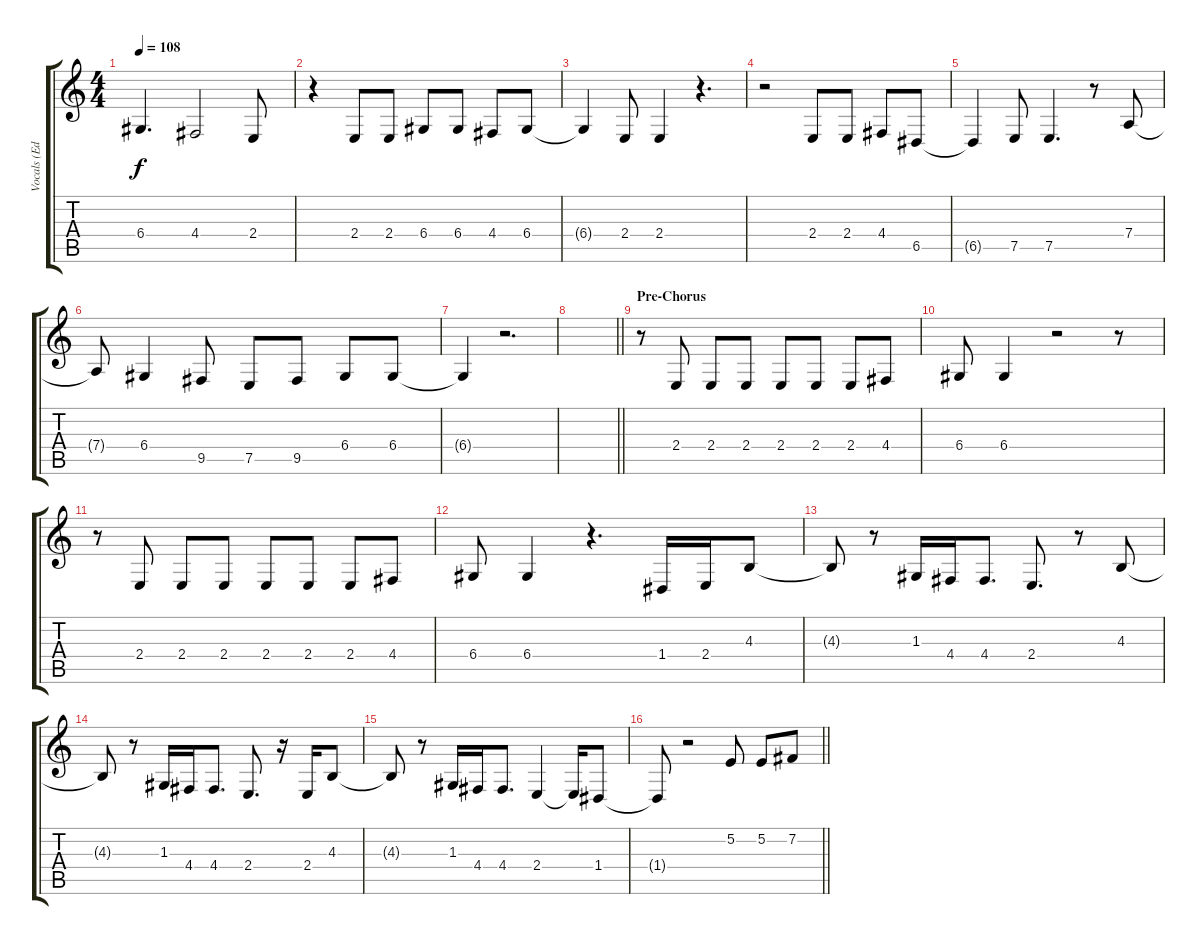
\track ("Vocals (Ed Sheeran)" "Vocals (Ed") {instrument reedorgan}
\staff {score tabs}
\tuning (E4 B3 G3 D3 A2 E2) {hide}
\ts (4 4)
\tempo 108
\clef g2
\ks c
6.4{t}.4{d dy f} 4.4.2 2.4.8 |
r.4 2.4.8 2.4.8 6.4.8 6.4.8 4.4.8 6.4.8 |
6.4{t}.4 2.4.8 2.4.4 r.4{d} |
r.2 2.4.8 2.4.8 4.4.8 6.5.8 |
6.5{t}.4 7.5.8 7.5.4{d} r.8 7.4.8 |
7.4{t}.8 6.4.4 9.5.8 7.5.8 9.5.8 6.4.8 6.4.8 |
6.4{t}.4 r.2{d} |
\barLineRight lightlight
|
\section ("" "Pre-Chorus")
r.8 2.4.8 2.4.8 2.4.8 2.4.8 2.4.8 2.4.8 4.4.8 |
6.4.8 6.4.4 r.2 r.8 |
r.8 2.4.8 2.4.8 2.4.8 2.4.8 2.4.8 2.4.8 4.4.8 |
6.4.8 6.4.4 r.4{d} 1.4.16 2.4.16 4.3.8 |
4.3{t}.8 r.8 1.3.16 4.4.16 4.4.8{d} 2.4.8{d} r.8 4.3.8 |
4.3{t}.8 r.8 1.3.16 4.4.16 4.4.8{d} 2.4.8{d} r.16 2.4.16 4.3.8 |
4.3{t}.8 r.8 1.3.16 4.4.16 4.4.8{d} 2.4.4 2.4{t}.16 1.4.8 |
\barLineRight lightlight
1.4{t}.8 r.2 5.2.8 5.2.8 7.2.8
